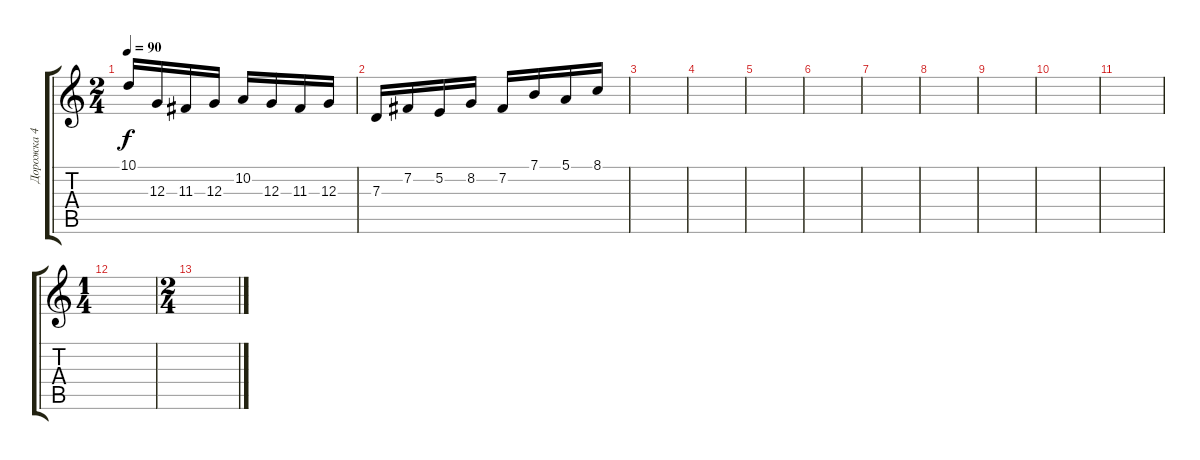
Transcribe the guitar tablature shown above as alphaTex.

\track ("Дорожка 4" "Дорожка 4") {instrument tremolostrings}
\staff {score tabs}
\tuning (E4 B3 G3 D3 A2 E2) {hide}
\ts (2 4)
\tempo 90
\clef g2
\ks c
10.1.16{dy f} 12.3.16 11.3.16 12.3.16 10.2.16 12.3.16 11.3.16 12.3.16 |
7.3.16 7.2.16 5.2.16 8.2.16 7.2.16 7.1.16 5.1.16 8.1.16 |
|
|
|
|
|
|
|
|
|
\ts (1 4)
|
\ts (2 4)
